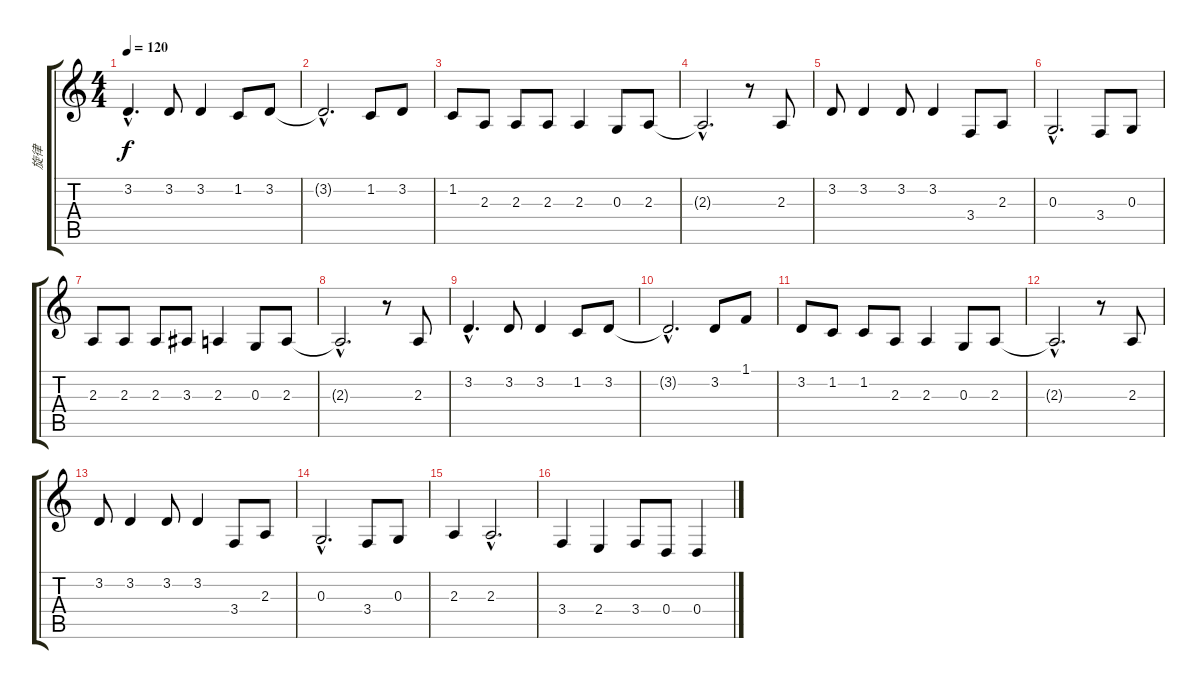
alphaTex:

\track ("旋律" "旋律") {instrument acousticgrandpiano}
\staff {score tabs}
\tuning (E4 B3 G3 D3 A2 E2) {hide}
\ts (4 4)
\tempo 120
\clef g2
\ks c
3.2{hac}.4{d dy f} 3.2.8 3.2.4 1.2.8 3.2.8 |
3.2{hac t}.2{d} 1.2.8 3.2.8 |
1.2.8 2.3.8 2.3.8 2.3.8 2.3.4 0.3.8 2.3.8 |
2.3{hac t}.2{d} r.8 2.3.8 |
3.2.8 3.2.4 3.2.8 3.2.4 3.4.8 2.3.8 |
0.3{hac}.2{d} 3.4.8 0.3.8 |
2.3.8 2.3.8 2.3.8 3.3.8 2.3.4 0.3.8 2.3.8 |
2.3{hac t}.2{d} r.8 2.3.8 |
3.2{hac}.4{d} 3.2.8 3.2.4 1.2.8 3.2.8 |
3.2{hac t}.2{d} 3.2.8 1.1.8 |
3.2.8 1.2.8 1.2.8 2.3.8 2.3.4 0.3.8 2.3.8 |
2.3{hac t}.2{d} r.8 2.3.8 |
3.2.8 3.2.4 3.2.8 3.2.4 3.4.8 2.3.8 |
0.3{hac}.2{d} 3.4.8 0.3.8 |
2.3.4 2.3{hac}.2{d} |
3.4.4 2.4.4 3.4.8 0.4.8 0.4.4
